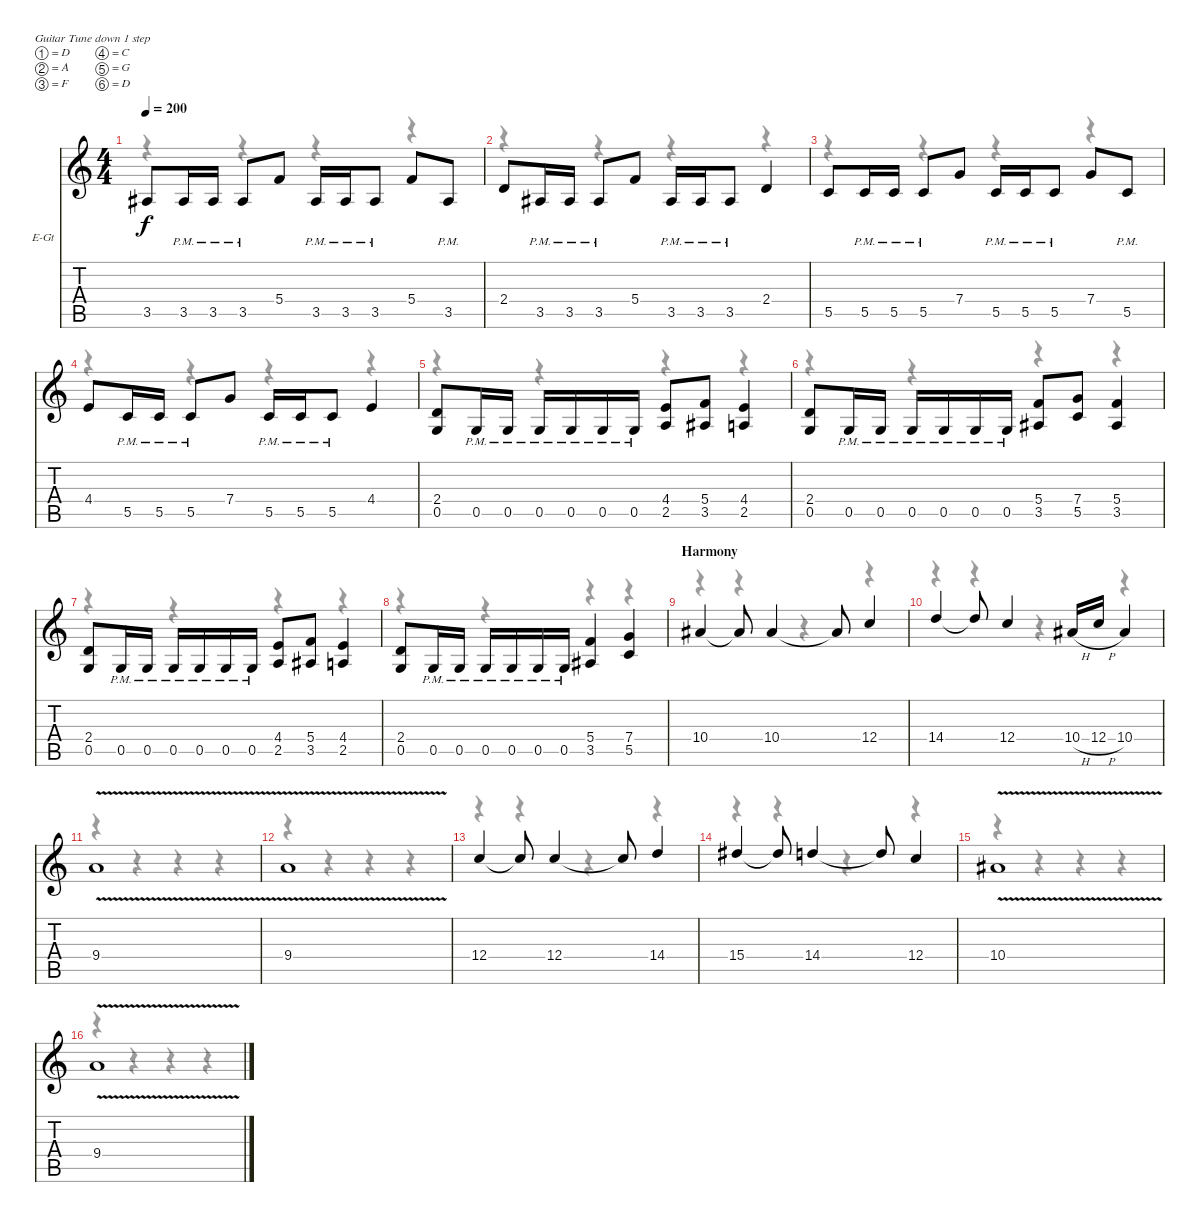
\bracketExtendMode nobrackets
\firstSystemTrackNameOrientation horizontal
\otherSystemsTrackNameOrientation horizontal
\track ("Sami Yli-Sirniö" "E-Gt") {instrument distortionguitar}
\staff {score tabs}
\tuning (D4 A3 F3 C3 G2 D2)
\voice
\ts (4 4)
\tempo 200
\clef g2
\ks c
3.5.8{dy f} 3.5{pm}.16 3.5{pm}.16 3.5{pm}.8 5.4.8 3.5{pm}.16 3.5{pm}.16 3.5{pm}.8 5.4.8 3.5{pm}.8 |
2.4.8 3.5{pm}.16 3.5{pm}.16 3.5{pm}.8 5.4.8 3.5{pm}.16 3.5{pm}.16 3.5{pm}.8 2.4.4 |
5.5.8 5.5{pm}.16 5.5{pm}.16 5.5{pm}.8 7.4.8 5.5{pm}.16 5.5{pm}.16 5.5{pm}.8 7.4.8 5.5{pm}.8 |
4.4.8 5.5{pm}.16 5.5{pm}.16 5.5{pm}.8 7.4.8 5.5{pm}.16 5.5{pm}.16 5.5{pm}.8 4.4.4 |
(2.4 0.5).8 0.5{pm}.16 0.5{pm}.16 0.5{pm}.16 0.5{pm}.16 0.5{pm}.16 0.5{pm}.16 (4.4 2.5).8 (5.4 3.5).8 (4.4 2.5).4 |
(2.4 0.5).8 0.5{pm}.16 0.5{pm}.16 0.5{pm}.16 0.5{pm}.16 0.5{pm}.16 0.5{pm}.16 (5.4 3.5).8 (7.4 5.5).8 (5.4 3.5).4 |
(2.4 0.5).8 0.5{pm}.16 0.5{pm}.16 0.5{pm}.16 0.5{pm}.16 0.5{pm}.16 0.5{pm}.16 (4.4 2.5).8 (5.4 3.5).8 (4.4 2.5).4 |
(2.4 0.5).8 0.5{pm}.16 0.5{pm}.16 0.5{pm}.16 0.5{pm}.16 0.5{pm}.16 0.5{pm}.16 (5.4 3.5).4 (7.4 5.5).4 |
\section ("" "Harmony")
10.4.4 10.4{t}.8 10.4.4 10.4{t}.8 12.4.4 |
14.4.4 14.4{t}.8 12.4.4 10.4{h}.16 12.4{h}.16 10.4.4 |
9.4{v}.1 |
9.4{v}.1 |
12.4.4 12.4{t}.8 12.4.4 12.4{t}.8 14.4.4 |
15.4.4 15.4{t}.8 14.4.4 14.4{t}.8 12.4.4 |
10.4{v}.1 |
9.4{v}.1
\voice
\clef g2
\ottava regular
\simile none
\ks c
r.4{dy mf} r.4 r.4 r.4 |
r.4 r.4 r.4 r.4 |
r.4 r.4 r.4 r.4 |
r.4 r.4 r.4 r.4 |
r.4 r.4 r.4 r.4 |
r.4 r.4 r.4 r.4 |
r.4 r.4 r.4 r.4 |
r.4 r.4 r.4 r.4 |
r.4 r.4 r.4 r.4 |
r.4 r.4 r.4 r.4 |
r.4 r.4 r.4 r.4 |
r.4 r.4 r.4 r.4 |
r.4 r.4 r.4 r.4 |
r.4 r.4 r.4 r.4 |
r.4 r.4 r.4 r.4 |
r.4 r.4 r.4 r.4
